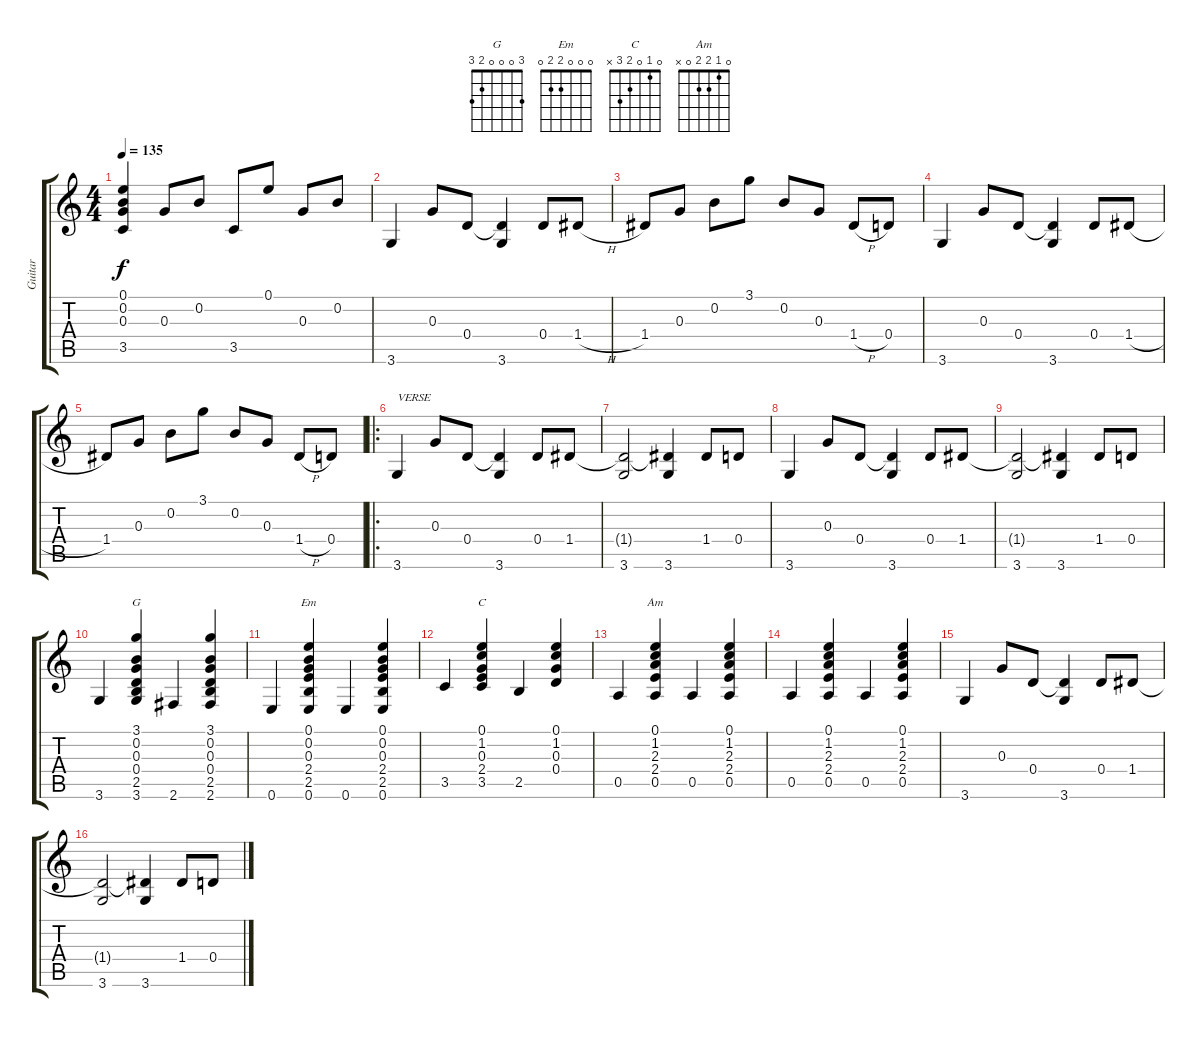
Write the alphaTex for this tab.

\track ("Guitar" "Guitar") {instrument acousticguitarsteel}
\staff {score tabs}
\tuning (E4 B3 G3 D3 A2 E2) {hide}
\chord ("G" 3 0 0 0 2 3)
\chord ("Em" 0 0 0 2 2 0)
\chord ("C" 0 1 0 2 3 x)
\chord ("Am" 0 1 2 2 0 x)
\ts (4 4)
\tempo 135
\clef g2
\ks c
(0.1 0.2 0.3 3.5).4{dy f} 0.3.8 0.2.8 3.5.8 0.1.8 0.3.8 0.2.8 |
3.6.4 0.3.8 0.4.8 (0.4{t} 3.6).4 0.4.8 1.4{h}.8 |
1.4.8 0.3.8 0.2.8 3.1.8 0.2.8 0.3.8 1.4{h}.8 0.4.8 |
3.6.4 0.3.8 0.4.8 (0.4{t} 3.6).4 0.4.8 1.4{h}.8 |
1.4.8 0.3.8 0.2.8 3.1.8 0.2.8 0.3.8 1.4{h}.8 0.4.8 |
\ro
3.6.4{txt "VERSE"} 0.3.8 0.4.8 (0.4{t} 3.6).4 0.4.8 1.4.8 |
(1.4{t} 3.6).2 (1.4{t} 3.6).4 1.4.8 0.4.8 |
3.6.4 0.3.8 0.4.8 (0.4{t} 3.6).4 0.4.8 1.4.8 |
(1.4{t} 3.6).2 (1.4{t} 3.6).4 1.4.8 0.4.8 |
3.6.4 (3.1 0.2 0.3 0.4 2.5 3.6).4{ch "G"} 2.6.4 (3.1 0.2 0.3 0.4 2.5 2.6).4 |
0.6.4 (0.1 0.2 0.3 2.4 2.5 0.6).4{ch "Em"} 0.6.4 (0.1 0.2 0.3 2.4 2.5 0.6).4 |
3.5.4 (0.1 1.2 0.3 2.4 3.5).4{ch "C"} 2.5.4 (0.1 1.2 0.3 0.4).4 |
0.5.4 (0.1 1.2 2.3 2.4 0.5).4{ch "Am"} 0.5.4 (0.1 1.2 2.3 2.4 0.5).4 |
0.5.4 (0.1 1.2 2.3 2.4 0.5).4 0.5.4 (0.1 1.2 2.3 2.4 0.5).4 |
3.6.4 0.3.8 0.4.8 (0.4{t} 3.6).4 0.4.8 1.4.8 |
(1.4{t} 3.6).2 (1.4{t} 3.6).4 1.4.8 0.4.8
